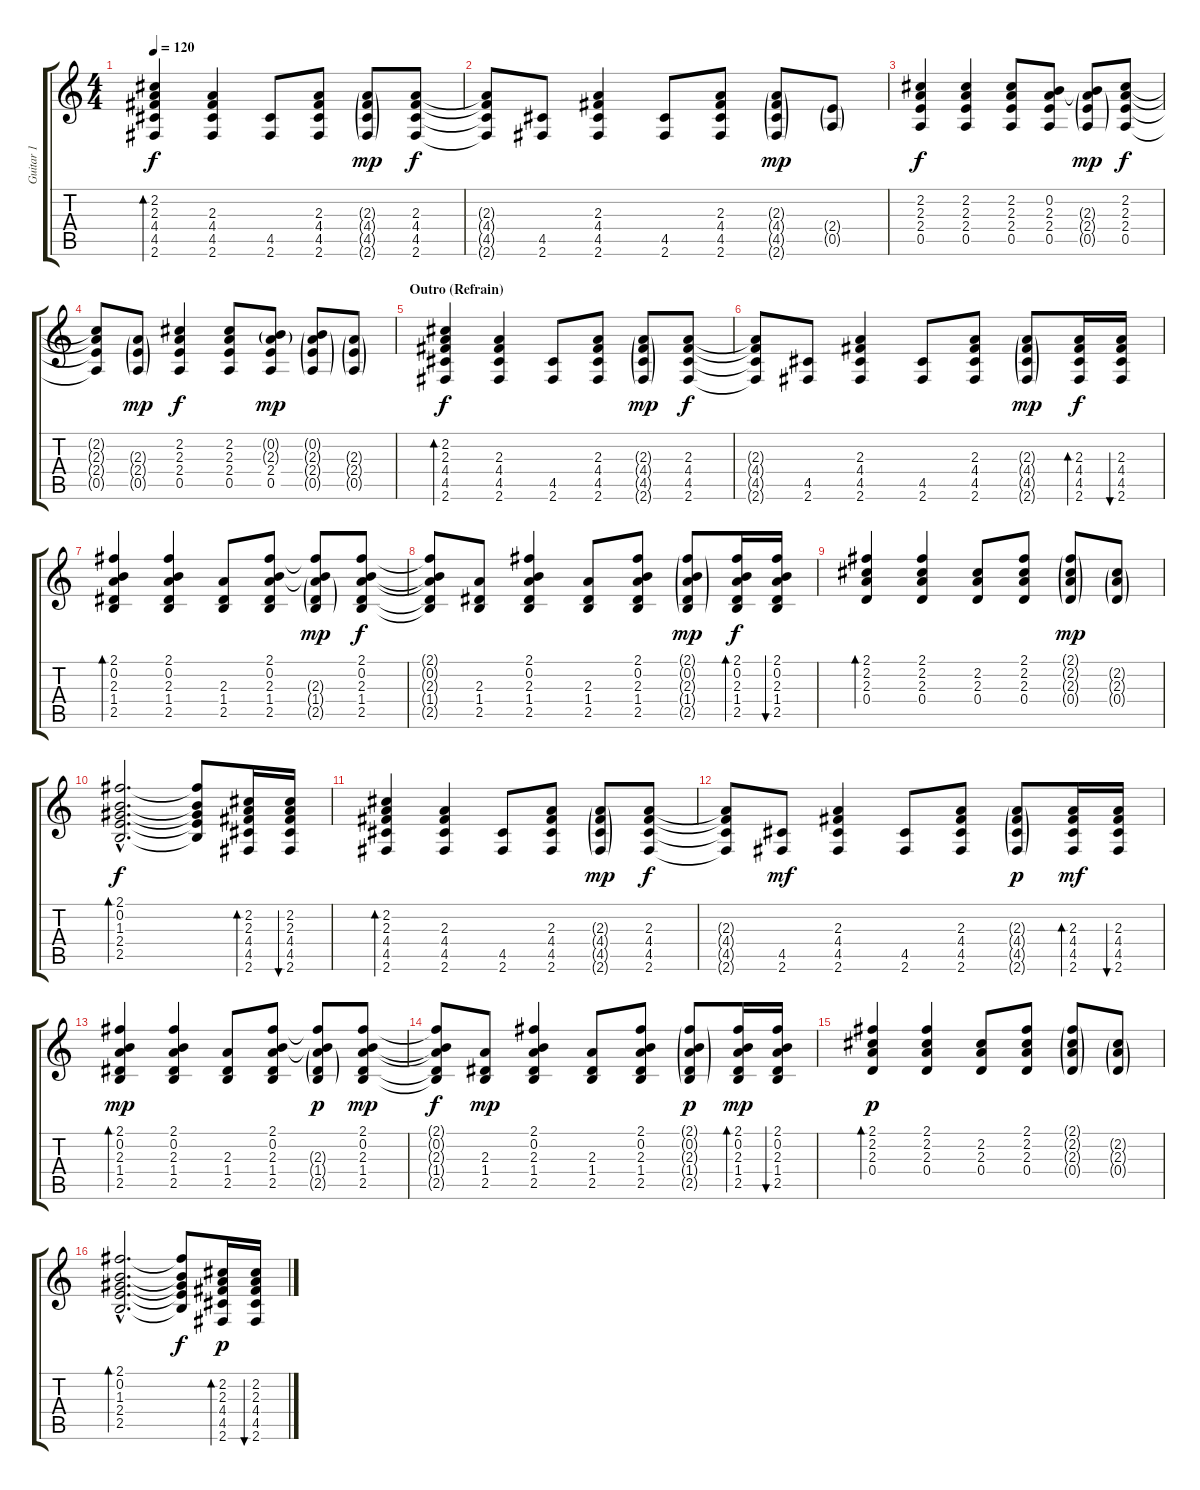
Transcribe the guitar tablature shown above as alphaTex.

\track ("Guitar 1          " "Guitar 1  ") {instrument acousticguitarsteel}
\staff {score tabs}
\tuning (E4 B3 G3 D3 A2 E2) {hide}
\ts (4 4)
\tempo 120
\clef g2
\ks c
(2.2 2.3 4.4 4.5 2.6).4{bd 60 dy f} (2.3 4.4 4.5 2.6).4 (4.5 2.6).8 (2.3 4.4 4.5 2.6).8 (2.3{g} 4.4{g} 4.5{g} 2.6{g}).8{dy mp} (2.3 4.4 4.5 2.6).8{dy f} |
(2.3{t} 4.4{t} 4.5{t} 2.6{t}).8 (4.5 2.6).8 (2.3 4.4 4.5 2.6).4 (4.5 2.6).8 (2.3 4.4 4.5 2.6).8 (2.3{g} 4.4{g} 4.5{g} 2.6{g}).8{dy mp} (2.4{g} 0.5{g}).8 |
(2.2 2.3 2.4 0.5).4{dy f} (2.2 2.3 2.4 0.5).4 (2.2 2.3 2.4 0.5).8 (0.2 2.3 2.4 0.5).8 (0.2{t} 2.3{g} 2.4{g} 0.5{g}).8{dy mp} (2.2 2.3 2.4 0.5).8{dy f} |
(2.2{t} 2.3{t} 2.4{t} 0.5{t}).8 (2.3{g} 2.4{g} 0.5{g}).8{dy mp} (2.2 2.3 2.4 0.5).4{dy f} (2.2 2.3 2.4 0.5).8 (0.2{g} 2.3{g} 2.4 0.5).8{dy mp} (0.2{g} 2.3{g} 2.4{g} 0.5{g}).8 (2.3{g} 2.4{g} 0.5{g}).8 |
\section ("" "Outro (Refrain)")
(2.2 2.3 4.4 4.5 2.6).4{bd 60 dy f} (2.3 4.4 4.5 2.6).4 (4.5 2.6).8 (2.3 4.4 4.5 2.6).8 (2.3{g} 4.4{g} 4.5{g} 2.6{g}).8{dy mp} (2.3 4.4 4.5 2.6).8{dy f} |
(2.3{t} 4.4{t} 4.5{t} 2.6{t}).8 (4.5 2.6).8 (2.3 4.4 4.5 2.6).4 (4.5 2.6).8 (2.3 4.4 4.5 2.6).8 (2.3{g} 4.4{g} 4.5{g} 2.6{g}).8{dy mp} (2.3 4.4 4.5 2.6).16{bd 30 dy f} (2.3 4.4 4.5 2.6).16{bu 30} |
(2.1 0.2 2.3 1.4 2.5).4{bd 60} (2.1 0.2 2.3 1.4 2.5).4 (2.3 1.4 2.5).8 (2.1 0.2 2.3 1.4 2.5).8 (2.1{t} 0.2{t} 2.3{g} 1.4{g} 2.5{g}).8{dy mp} (2.1 0.2 2.3 1.4 2.5).8{dy f} |
(2.1{t} 0.2{t} 2.3{t} 1.4{t} 2.5{t}).8 (2.3 1.4 2.5).8 (2.1 0.2 2.3 1.4 2.5).4 (2.3 1.4 2.5).8 (2.1 0.2 2.3 1.4 2.5).8 (2.1{g} 0.2{g} 2.3{g} 1.4{g} 2.5{g}).8{dy mp} (2.1 0.2 2.3 1.4 2.5).16{bd 30 dy f} (2.1 0.2 2.3 1.4 2.5).16{bu 30} |
(2.1 2.2 2.3 0.4).4{bd 60} (2.1 2.2 2.3 0.4).4 (2.2 2.3 0.4).8 (2.1 2.2 2.3 0.4).8 (2.1{g} 2.2{g} 2.3{g} 0.4{g}).8{dy mp} (2.2{g} 2.3{g} 0.4{g}).8 |
(2.1{hac} 0.2{hac} 1.3{hac} 2.4{hac} 2.5{hac}).2{d bd 120 dy f} (2.1{t} 0.2{t} 1.3{t} 2.4{t} 2.5{t}).8 (2.2 2.3 4.4 4.5 2.6).16{bd 60} (2.2 2.3 4.4 4.5 2.6).16{bu 60} |
(2.2 2.3 4.4 4.5 2.6).4{bd 60} (2.3 4.4 4.5 2.6).4 (4.5 2.6).8 (2.3 4.4 4.5 2.6).8 (2.3{g} 4.4{g} 4.5{g} 2.6{g}).8{dy mp} (2.3 4.4 4.5 2.6).8{dy f} |
(2.3{t} 4.4{t} 4.5{t} 2.6{t}).8 (4.5 2.6).8{dy mf} (2.3 4.4 4.5 2.6).4 (4.5 2.6).8 (2.3 4.4 4.5 2.6).8 (2.3{g} 4.4{g} 4.5{g} 2.6{g}).8{dy p} (2.3 4.4 4.5 2.6).16{bd 30 dy mf} (2.3 4.4 4.5 2.6).16{bu 30} |
(2.1 0.2 2.3 1.4 2.5).4{bd 60 dy mp} (2.1 0.2 2.3 1.4 2.5).4 (2.3 1.4 2.5).8 (2.1 0.2 2.3 1.4 2.5).8 (2.1{t} 0.2{t} 2.3{g} 1.4{g} 2.5{g}).8{dy p} (2.1 0.2 2.3 1.4 2.5).8{dy mp} |
(2.1{t} 0.2{t} 2.3{t} 1.4{t} 2.5{t}).8{dy f} (2.3 1.4 2.5).8{dy mp} (2.1 0.2 2.3 1.4 2.5).4 (2.3 1.4 2.5).8 (2.1 0.2 2.3 1.4 2.5).8 (2.1{g} 0.2{g} 2.3{g} 1.4{g} 2.5{g}).8{dy p} (2.1 0.2 2.3 1.4 2.5).16{bd 30 dy mp} (2.1 0.2 2.3 1.4 2.5).16{bu 30} |
(2.1 2.2 2.3 0.4).4{bd 60 dy p} (2.1 2.2 2.3 0.4).4 (2.2 2.3 0.4).8 (2.1 2.2 2.3 0.4).8 (2.1{g} 2.2{g} 2.3{g} 0.4{g}).8 (2.2{g} 2.3{g} 0.4{g}).8 |
(2.1{hac} 0.2{hac} 1.3{hac} 2.4{hac} 2.5{hac}).2{d bd 120} (2.1{t} 0.2{t} 1.3{t} 2.4{t} 2.5{t}).8{dy f} (2.2 2.3 4.4 4.5 2.6).16{bd 60 dy p} (2.2 2.3 4.4 4.5 2.6).16{bu 60}
